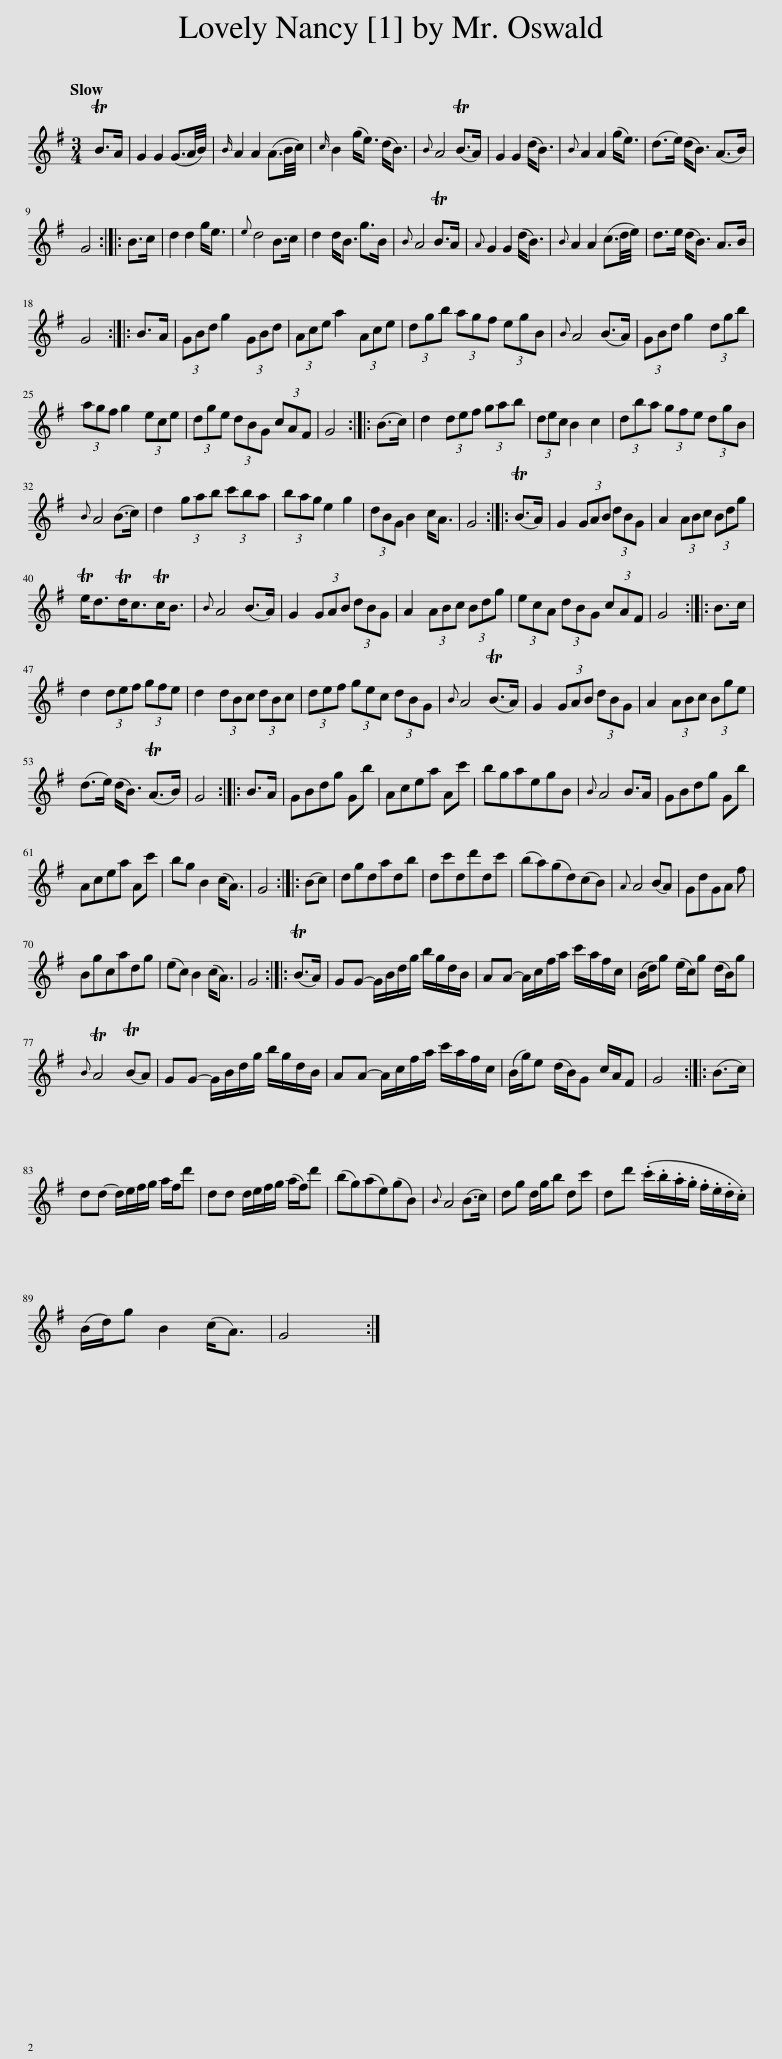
X:1
L:1/8
Q:1/4=120
M:3/4
I:linebreak $
K:G
V:1 treble
V:1
 TB>A | G2 G2 (G3/2A/4B/4) |{B} A2 A2 (A3/2B/4c/4) |{c} B2 (g<e) (d<B) |{B} A4 (TB>A) | %5
 G2 G2 (d<B) |{B} A2 A2 (g<e) | (d>e) (d<B) (A>B) |$ G4 :: B>c | %10
 d2 d2 g<e |{e} d4 B>c | d2 d<B g>B |{B} A4 TB>A |{A} G2 G2 (d<B) | %15
{B} A2 A2 (c3/2d/4e/4) | d>e (d<B) A>B |$ G4 :: B>A | (3GBd g2 (3GBd | %20
 (3Ace a2 (3Ace | (3dgb (3agf (3egB |{B} A4 (B>A) | (3GBd g2 (3dgb |$ (3agf g2 (3ece | %25
 (3dge (3dBG (3cAF | G4 :: (B>c) | d2 (3def (3gab | (3dec B2 c2 | %30
 (3dba (3gfe (3dgB |${B} A4 (B>c) | d2 (3gab (3c'ba | (3bag e2 g2 | (3dBG B2 c<A | %35
 G4 :: (TB>A) | G2 (3GAB (3dBG | A2 (3ABc (3Bdg |$ Te<dTd<cTc<B | %40
{B} A4 (B>A) | G2 (3GAB (3dBG | A2 (3ABc (3Bdg | (3ecA (3dBG (3cAF | G4 :: %45
 B>c |$ d2 (3def (3gfe | d2 (3dBc (3dBc | (3def (3gec (3dBG |{B} A4 (TB>A) | %50
 G2 (3GAB (3dBG | A2 (3ABc (3Bge |$ (d>e) (d<B) (TA>B) | G4 :: B>A | %55
 GBdg Gb | Acea Ac' | bgaegB |{B} A4 B>A | GBdg Gb |$ %60
 Acea Ac' | bg B2 (c<A) | G4 :: (Bc) | dgdadb | %65
 dc'dd'dc' | (ba)(gd)(cB) |{A} A4 (BA) | GdGA f |$ Bgcadg | %70
 (ec) B2 (c<A) | G4 :: (TB>A) | GG- G/B/d/g/ b/g/d/B/ | AA- A/c/f/a/ c'/a/f/c/ | %75
 (B/d/)g (e/c/)g (d/B/)g |${B} TA4 (TBA) | GG- G/B/d/g/ b/g/d/B/ | AA- A/c/f/a/ c'/a/f/c/ | (B/g/)e (d/B/)G c/A/F | %80
 G4 :: (B>c) |$ dd- d/e/f/g/ a/f/d' | dd d/e/f/g/ (a/f/)d' | (bg)(ae)(gB) | %85
{B} A4 (B>c) | dg d/g/b dc' | dd' (.c'/.b/.a/.g/ .f/.e/.d/.c/) |$ (B/d/)g B2 (c<A) | G4 :| %90
